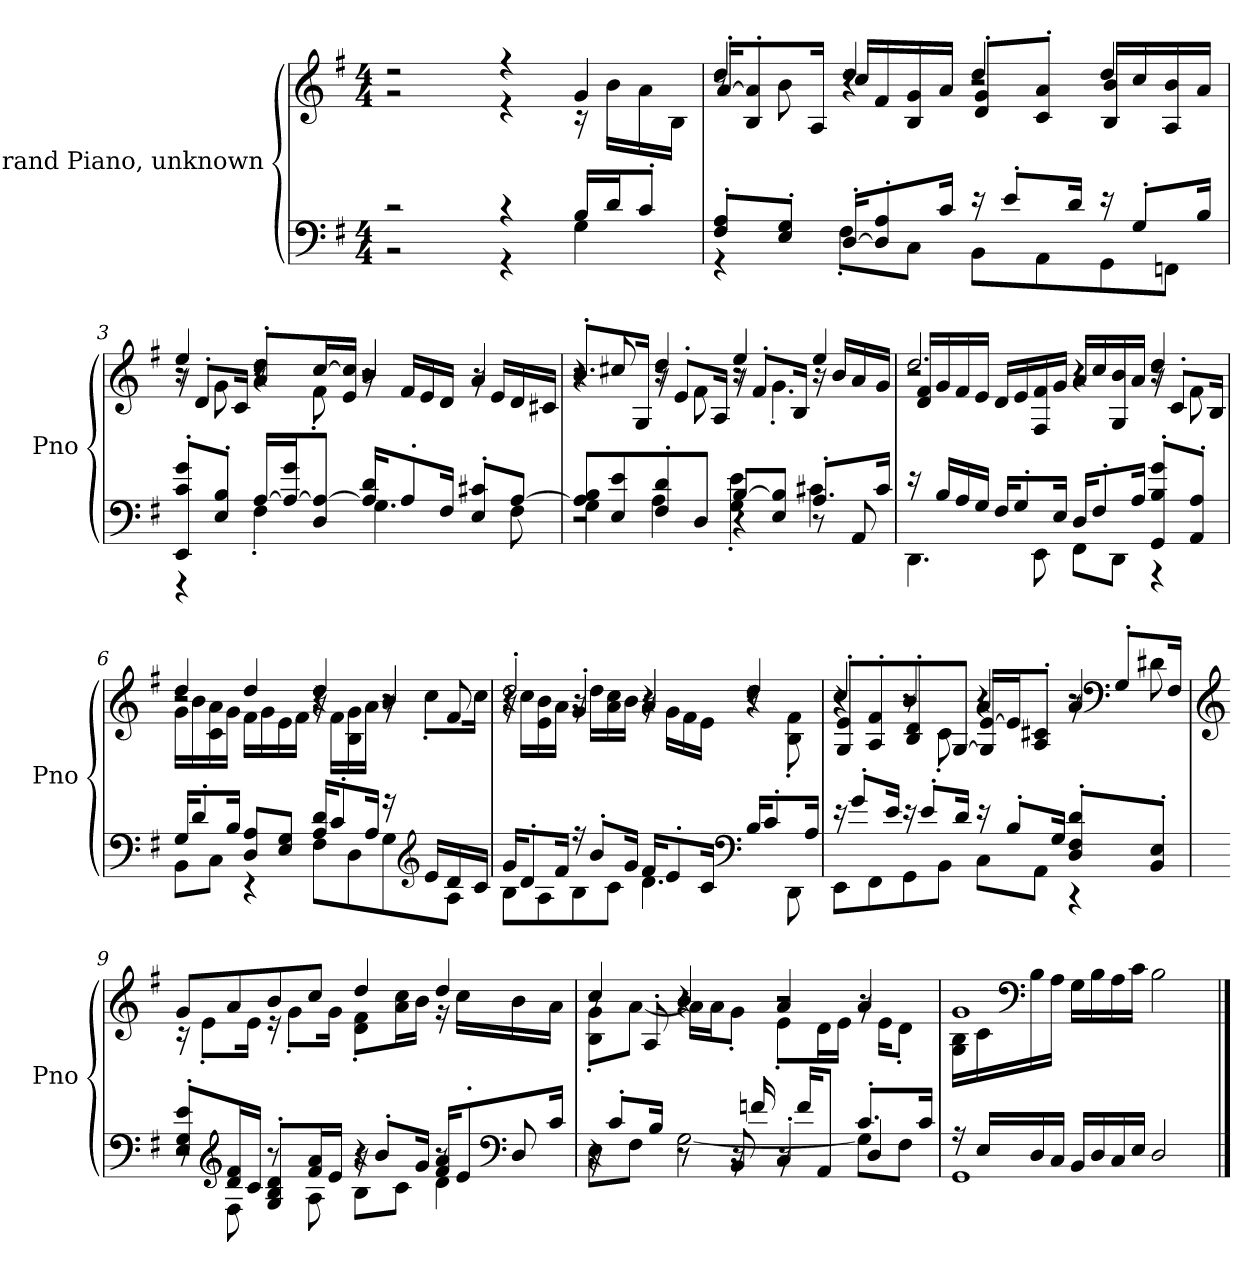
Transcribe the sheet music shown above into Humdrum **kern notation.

**kern	**kern
*part1	*part1
*staff2	*staff1
*I"Grand Piano, unknown	*
*I'Pno	*
*clefF4	*clefG2
*k[f#]	*k[f#]
*M4/4	*M4/4
*MM120	*MM120
=1	=1
*^	*^
2r	2r	2r	2r
4r	4r	4r	4r
16B/LL	4G\	4g/	16r
16d/J	.	.	16b\LL
8c'/J	.	.	16a\
.	.	.	16B\JJ
=2	=2	=2	=2
*	*	*	*^
8F#/' 8A/'L	4r	4dd/	8r	[16a'/KL
.	.	.	.	8B/' 8a/]'
8E/' 8G/'J	.	.	8b\	.
.	.	.	.	16A/Jk
[16D'/KL	8F#'\L	4dd/	4r	16cc/LL
8D/]' 8A/'	.	.	.	16f#/
.	8C\J	.	.	16B/ 16g/
16c/Jk	.	.	.	16a/JJ
16r	8BB\L	4dd/	2r	8d/' 8g/'L
8e'/L	.	.	.	.
.	8AA\	.	.	8c/' 8a/'J
16d/Jk	.	.	.	.
16r	8GG\	4dd/	.	16B/ 16b/LL
8G'/L	.	.	.	16cc/
.	8FFn\J	.	.	16A/ 16b/
16B/Jk	.	.	.	16a/JJ
!!LO:LB:g=z	!!	!!
=3	=3	=3	=3	=3
8EE/' 8c/' 8g/'L	4r	4ee/	8r	16r
.	.	.	.	8d'/L
8E/' 8B/'J	.	.	8g\	.
.	.	.	.	16c/Jk
[16A/LL	4F#'\	4r	8r	8a/' 8dd/'L
16A/_ 16g/J	.	.	.	.
8D/ 8A/_J	.	.	8f#'\	[16cc/L
.	.	.	.	16e/ 16cc/]JJ
16A/] 16d/KL	4.G\	4b/	2r	16r
8A'/	.	.	.	16f#/LL
.	.	.	.	16e/
16F#/Jk	.	.	.	16d/JJ
8E/' 8c#X/'L	.	4a/	.	16r
.	.	.	.	16e/LL
[8A/J	8F#\	.	.	16d/
.	.	.	.	16c#X/JJ
=4	=4	=4	=4	=4
*	*^	*	*	*
8A/] 8B/L	4G\	2r	8r	4r	8.b'/L
8E/ 8e/	.	.	8cc#X/	.	.
.	.	.	.	.	16G/Jk
8F#/' 8d/'	4A\	.	4dd/	8r	16r
.	.	.	.	.	8e'/L
8D/J	.	.	.	8f#\	.
.	.	.	.	.	16A/Jk
[8B/L	4G\' 4e\'	4r	4ee/	8r	16r
.	.	.	.	.	8f#'/L
8E/ 8B/]J	.	.	.	4.g'\	.
.	.	.	.	.	16B/Jk
8.A'/L	4c#X\	8r	4ee/	.	16r
.	.	.	.	.	16b/LL
.	.	8AA/	.	.	16a/
16c#/Jk	.	.	.	.	16g/JJ
*	*v	*v	*	*	*
!!LO:LB:g=z	!!	!!
=5	=5	=5	=5	=5
16r	4.DD\	2.dd/	2r	16d/ 16f#/LL
16B/LL	.	.	.	16g/
16A/	.	.	.	16f#/
16G/JJ	.	.	.	16e/JJ
16F#/KL	.	.	.	16d/LL
8G'/	.	.	.	16e/
.	8EE\	.	.	16F#/ 16f#/
16E/Jk	.	.	.	16g/JJ
16D/KL	8FF#\L	.	4r	16a/LL
8F#'/	.	.	.	16cc/
.	8DD\J	.	.	16G/ 16b/
16A/Jk	.	.	.	16a/JJ
8GG/' 8B/' 8g/'L	4r	4dd/	8r	16r
.	.	.	.	8c'/L
8AA/' 8A/'J	.	.	8f#\	.
.	.	.	.	16B/Jk
=6	=6	=6	=6	=6
16G/KL	8BB\L	4dd/	16g\LL	2r
8d'/	.	.	16b\	.
.	8C\J	.	16c\ 16a\	.
16B/Jk	.	.	16g\JJ	.
8D/ 8A/L	4r	4dd/	16f#\LL	.
.	.	.	16g\	.
8E/ 8G/J	.	.	16e\	.
.	.	.	16f#\JJ	.
16A/ 16d/KL	8F#\L	4dd/	16r	4r
8c'/	.	.	16f#\LL	.
.	8D\	.	16B\ 16g\	.
16A/Jk	.	.	16a\JJ	.
16r	8G\	4b/	16r	8r
*clefG2	*	*	*	*
16e/LL	.	.	8cc'\L	.
16d/	8A\J	.	.	8f#/
16c/JJ	.	.	16cc\Jk	.
!!LO:LB:g=z	!!	!!
=7	=7	=7	=7	=7
16g/KL	8B\L	2dd'/	16r	4r
8d'/	.	.	16cc\LL	.
.	8A\	.	16e\ 16b\	.
16f#/Jk	.	.	16a\JJ	.
16r	8B\	.	16r	4g'/
8b'/L	.	.	16dd\LL	.
.	8c\J	.	16a\ 16cc\	.
16g/Jk	.	.	16b\JJ	.
16f#/KL	4.d\	4r	16r	4a/
8e'/	.	.	16g\LL	.
.	.	.	16f#\	.
16c/Jk	.	.	16e\JJ	.
*clefF4	*	*	*	*
16B/KL	.	4dd/	8r	4r
8c'/	.	.	.	.
.	8DD\	.	8B\' 8f#\'	.
16A/Jk	.	.	.	.
=8	=8	=8	=8	=8
16r	8EE\L	4cc/	4r	8G/' 8e/'L
8g'/L	.	.	.	.
.	8FF#\	.	.	8A/' 8f#/'
16e/Jk	.	.	.	.
16r	8GG\	4b/	8r	8B/' 8d/'
8e'/L	.	.	.	.
.	8BB\J	.	8c'\	[8G/J
16d/Jk	.	.	.	.
16r	8C\L	4a/	4r	16G/] [16e/LL
8B'/L	.	.	.	16e/J]
.	8AA\J	.	.	8A/' 8c#X/'J
16G/Jk	.	.	.	.
8D/' 8F#/' 8d/'L	4r	4a/	8r	16r
*	*	*clefF4	*	*
.	.	.	.	8G'/L
8BB/' 8E/'J	.	.	8d#X\	.
.	.	.	.	16F#/Jk
*v	*v	*	*	*
*	*v	*v	*v
!!LO:LB:g=z
=9	=9
*	*clefG2
*^	*^
*	*^	*	*
8E/' 8G/' 8e/'L	8r	2r	8g/L	16r
.	.	.	.	8e'\L
*clefG2	*	*	*	*
16d/ 16f#/L	8F#\	.	8a/	.
16c/JJ	.	.	.	16e\Jk
8G/' 8B/' 8d/'L	8r	.	8b/	16r
.	.	.	.	8g'\L
16f#/ 16a/L	8A\	.	8cc/J	.
16e/JJ	.	.	.	16g\Jk
16r	8B\L	4r	4dd/	8d\' 8f#\'L
8b'/L	.	.	.	.
.	8c\J	.	.	16a\ 16cc\L
16g/Jk	.	.	.	16b\JJ
16f#/ 16a/KL	4d\	8r	4dd/	16r
8e'/	.	.	.	16cc\LL
*clefF4	*	*	*	*
.	.	8D/	.	16b\
16c/Jk	.	.	.	16a\JJ
=10	=10	=10	=10	=10
*	*	*	*	*^
16r	8E\L	4r	4cc/	8B\' 8g\'L	8r
8c'/L	.	.	.	.	.
.	8F#\J	.	.	[8a\J	8A'/
16B/Jk	.	.	.	.	.
8r	[2G\	8r	4b/	16a\LL]	4r
.	.	.	.	16a\J	.
16r	.	8BB/	.	8g'\J	.
16fn/	.	.	.	.	.
16r	.	4C'/	4a/	8e'\L	2r
16f/KL	.	.	.	.	.
8AA/J	.	.	.	16d\L	.
.	.	.	.	16e\JJ	.
8.c'/L	8G\L]	4D/	4a/	16r	.
.	.	.	.	16e\KL	.
.	8F#\J	.	.	8d'\J	.
16c/Jk	.	.	.	.	.
*	*v	*v	*	*	*
*	*	*	*v	*v
!!LO:PB:g=z
=11	=11	=11	=11
16r	1GG	1g	16G\ 16B\LL
16E/LL	.	.	16c\
*	*	*clefF4	*
16D/	.	.	16B\
16C/JJ	.	.	16A\JJ
16BB/LL	.	.	16G\LL
16D/	.	.	16B\
16C/	.	.	16A\
16E/JJ	.	.	16c\JJ
2D/	.	.	2B\
*v	*v	*	*
*	*v	*v
==	==
*-	*-
